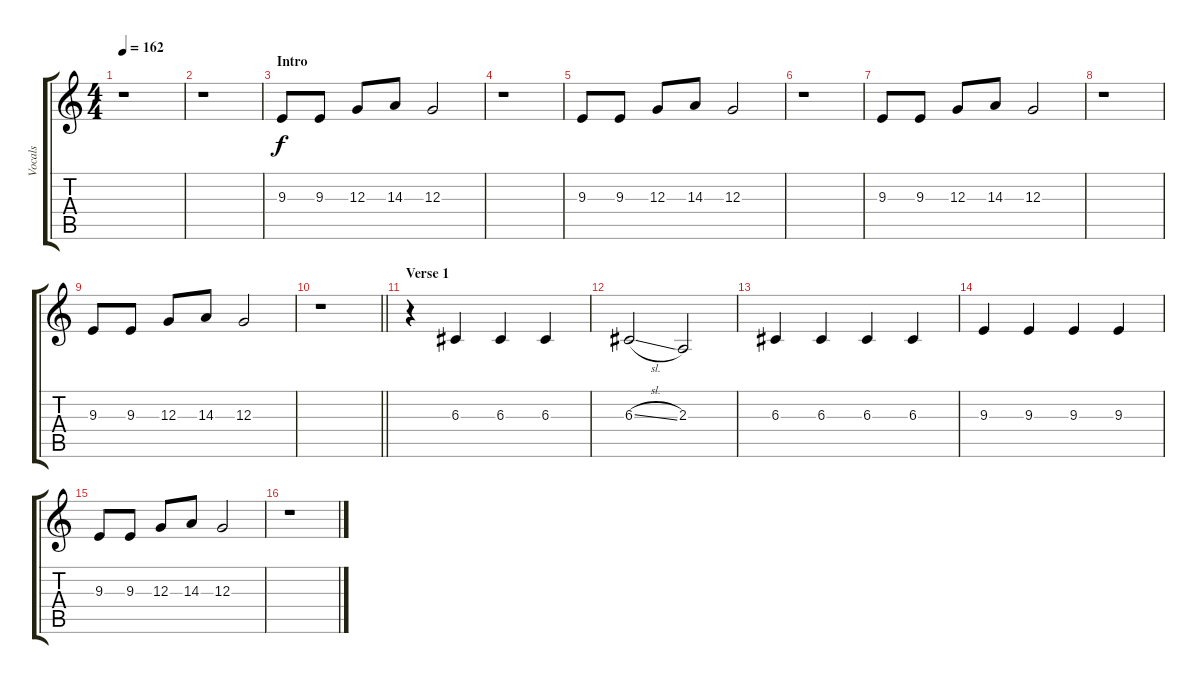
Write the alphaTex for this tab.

\track ("Vocals" "Vocals") {instrument tenorsax}
\staff {score tabs}
\tuning (E4 B3 G3 D3 A2 E2) {hide}
\ts (4 4)
\tempo 162
\clef g2
\ks c
r.1{dy f instrument tenorsax} |
r.1 |
\section ("" "Intro")
9.3.8 9.3.8 12.3.8 14.3.8 12.3.2 |
r.1 |
9.3.8 9.3.8 12.3.8 14.3.8 12.3.2 |
r.1 |
9.3.8 9.3.8 12.3.8 14.3.8 12.3.2 |
r.1 |
9.3.8 9.3.8 12.3.8 14.3.8 12.3.2 |
\barLineRight lightlight
r.1 |
\section ("" "Verse 1")
r.4 6.3.4 6.3.4 6.3.4 |
6.3{sl}.2 2.3.2 |
6.3.4 6.3.4 6.3.4 6.3.4 |
9.3.4 9.3.4 9.3.4 9.3.4 |
9.3.8 9.3.8 12.3.8 14.3.8 12.3.2 |
r.1
